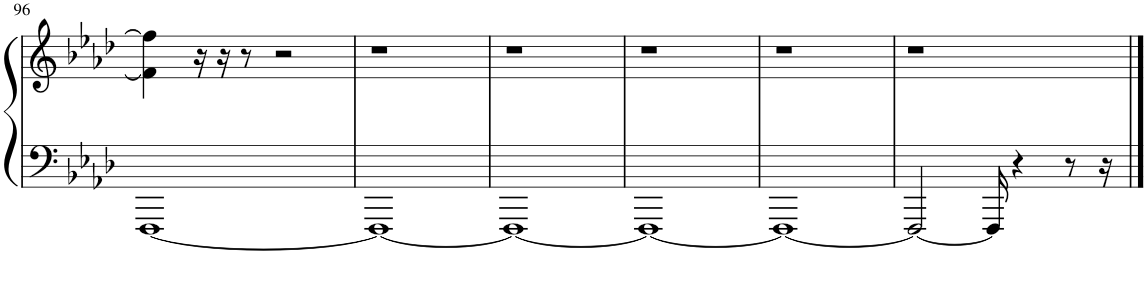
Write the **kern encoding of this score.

**kern	**kern
*part1	*part1
*staff2	*staff1
*I"Piano	*
*I'Pno	*
!!LO:PB:g=z
*clefF4	*clefG2
*k[b-e-a-d-]	*k[b-e-a-d-]
*A-:	*A-:
*M4/4	*M4/4
=96	=96
[1FFF	4f\] 4ff\]
.	16r
.	16r
.	8r
.	2r
=97	=97
1FFF_	1r
=98	=98
1FFF_	1r
=99	=99
1FFF_	1r
=100	=100
1FFF_	1r
=101	=101
2FFF/_	1r
16FFF/]	.
4r	.
8r	.
16r	.
==	==
*-	*-
